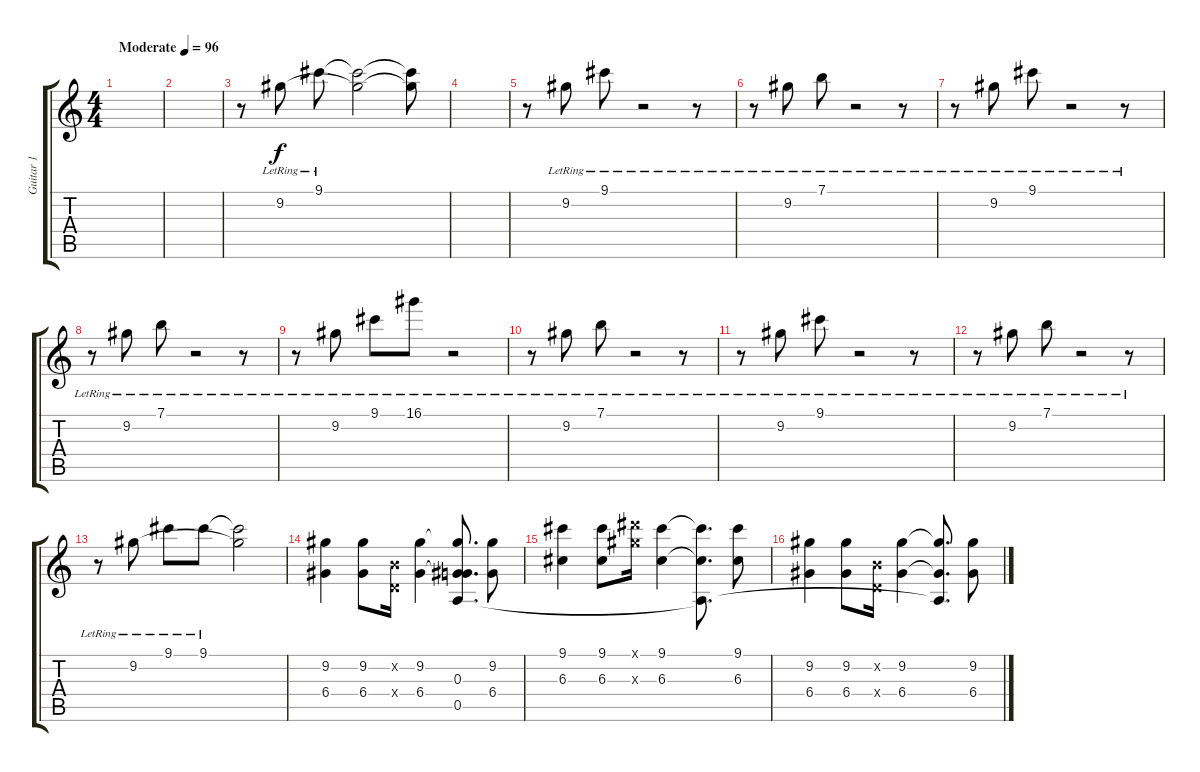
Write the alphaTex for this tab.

\track ("Guitar 1" "Guitar 1") {instrument overdrivenguitar}
\staff {score tabs}
\tuning (E4 B3 G3 D3 A2 E2) {hide}
\ts (4 4)
\tempo (96 "Moderate")
\clef g2
\ks c
|
|
r.8 9.2{lr}.8 9.1{lr}.8 (9.1{t} 9.2{t}).2 (9.1{t} 9.2{t}).8 |
|
r.8 9.2{lr}.8 9.1{lr}.8 r.2 r.8 |
r.8 9.2{lr}.8 7.1{lr}.8 r.2 r.8 |
r.8{txt ""} 9.2{lr}.8 9.1{lr}.8 r.2 r.8 |
r.8 9.2{lr}.8 7.1{lr}.8 r.2 r.8 |
r.8 9.2{lr}.8 9.1{lr}.8 16.1{lr}.8 r.2 |
r.8 9.2{lr}.8 7.1{lr}.8 r.2 r.8 |
r.8 9.2{lr}.8 9.1{lr}.8 r.2 r.8 |
r.8 9.2{lr}.8 7.1{lr}.8 r.2 r.8 |
r.8 9.2{lr}.8 9.1{lr}.8 9.1{lr}.8 (9.1{t} 9.2{t}).2 |
(9.2 6.4).4 (9.2 6.4).8 (0.2{x} 0.4{x}).16 (9.2 6.4).4 (9.2{t} 0.3 6.4{t} 0.5).8{d} (9.2 6.4).8 |
(9.1 6.3).4 (9.1 6.3).8 (11.1{x} 13.3{x}).16 (9.1 6.3).4 (9.1{t} 6.3{t} 0.5{t}).8{d} (9.1 6.3).8 |
(9.2 6.4).4 (9.2 6.4).8 (0.2{x} 0.4{x}).16 (9.2 6.4).4 (9.2{t} 6.4{t} 0.5{t}).8{d} (9.2 6.4).8
